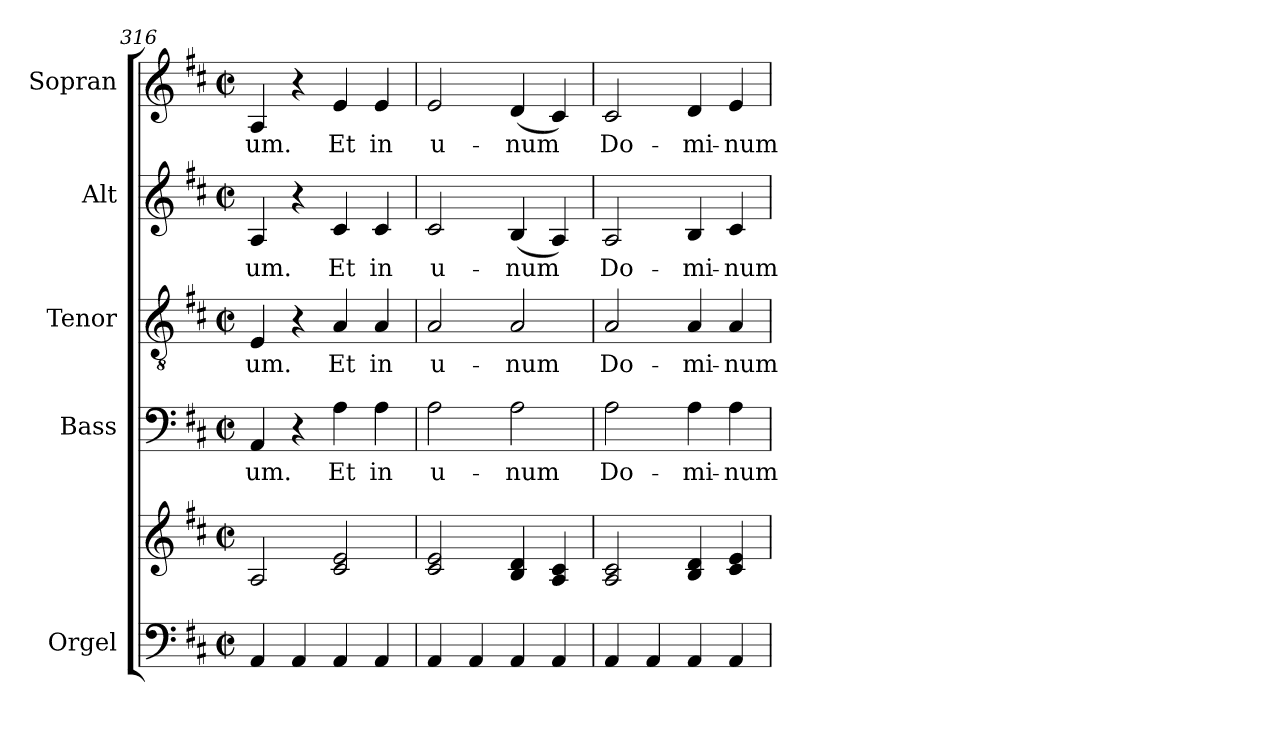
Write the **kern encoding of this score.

**kern	**kern	**kern	**text	**kern	**text	**kern	**text	**kern	**text
*part5	*part5	*part4	*part4	*part3	*part3	*part2	*part2	*part1	*part1
*staff6	*staff5	*staff4	*staff4	*staff3	*staff3	*staff2	*staff2	*staff1	*staff1
*I"Orgel	*	*I"Bass	*	*I"Tenor	*	*I"Alt	*	*I"Sopran	*
*I'Org.	*	*I'B.	*	*I'T.	*	*I'A.	*	*I'S.	*
*clefF4	*clefG2	*clefF4	*	*clefGv2	*	*clefG2	*	*clefG2	*
*k[f#c#]	*k[f#c#]	*k[f#c#]	*	*k[f#c#]	*	*k[f#c#]	*	*k[f#c#]	*
*D:	*D:	*D:	*	*D:	*	*D:	*	*D:	*
*M2/2	*M2/2	*M2/2	*	*M2/2	*	*M2/2	*	*M2/2	*
*met(c|)	*met(c|)	*met(c|)	*	*met(c|)	*	*met(c|)	*	*met(c|)	*
=316	=316	=316	=316	=316	=316	=316	=316	=316	=316
!	!	!	!LO:LY:b	!	!LO:LY:b	!	!LO:LY:b	!	!LO:LY:b
4AA/	2A/	4AA/	-um.	4E/	-um.	4A/	-um.	4A/	-um.
4AA/	.	4r	.	4r	.	4r	.	4r	.
!	!	!	!LO:LY:b	!	!LO:LY:b	!	!LO:LY:b	!	!LO:LY:b
4AA/	2c#/ 2e/	4A\	Et	4A/	Et	4c#/	Et	4e/	Et
!	!	!	!LO:LY:b	!	!LO:LY:b	!	!LO:LY:b	!	!LO:LY:b
4AA/	.	4A\	in	4A/	in	4c#/	in	4e/	in
=317	=317	=317	=317	=317	=317	=317	=317	=317	=317
!	!	!	!LO:LY:b	!	!LO:LY:b	!	!LO:LY:b	!	!LO:LY:b
4AA/	2c#/ 2e/	2A\	u-	2A/	u-	2c#/	u-	2e/	u-
4AA/	.	.	.	.	.	.	.	.	.
!	!	!	!LO:LY:b	!	!LO:LY:b	!	!LO:LY:b	!	!LO:LY:b
4AA/	4B/ 4d/	2A\	-num	2A/	-num	(<4B/	-num	(<4d/	-num
4AA/	4A/ 4c#/	.	.	.	.	4A/)	.	4c#/)	.
=318	=318	=318	=318	=318	=318	=318	=318	=318	=318
!	!	!	!LO:LY:b	!	!LO:LY:b	!	!LO:LY:b	!	!LO:LY:b
4AA/	2A/ 2c#/	2A\	Do-	2A/	Do-	2A/	Do-	2c#/	Do-
4AA/	.	.	.	.	.	.	.	.	.
!	!	!	!LO:LY:b	!	!LO:LY:b	!	!LO:LY:b	!	!LO:LY:b
4AA/	4B/ 4d/	4A\	-mi-	4A/	-mi-	4B/	-mi-	4d/	-mi-
!	!	!	!LO:LY:b	!	!LO:LY:b	!	!LO:LY:b	!	!LO:LY:b
4AA/	4c#/ 4e/	4A\	-num	4A/	-num	4c#/	-num	4e/	-num
=	=	=	=	=	=	=	=	=	=
*-	*-	*-	*-	*-	*-	*-	*-	*-	*-
